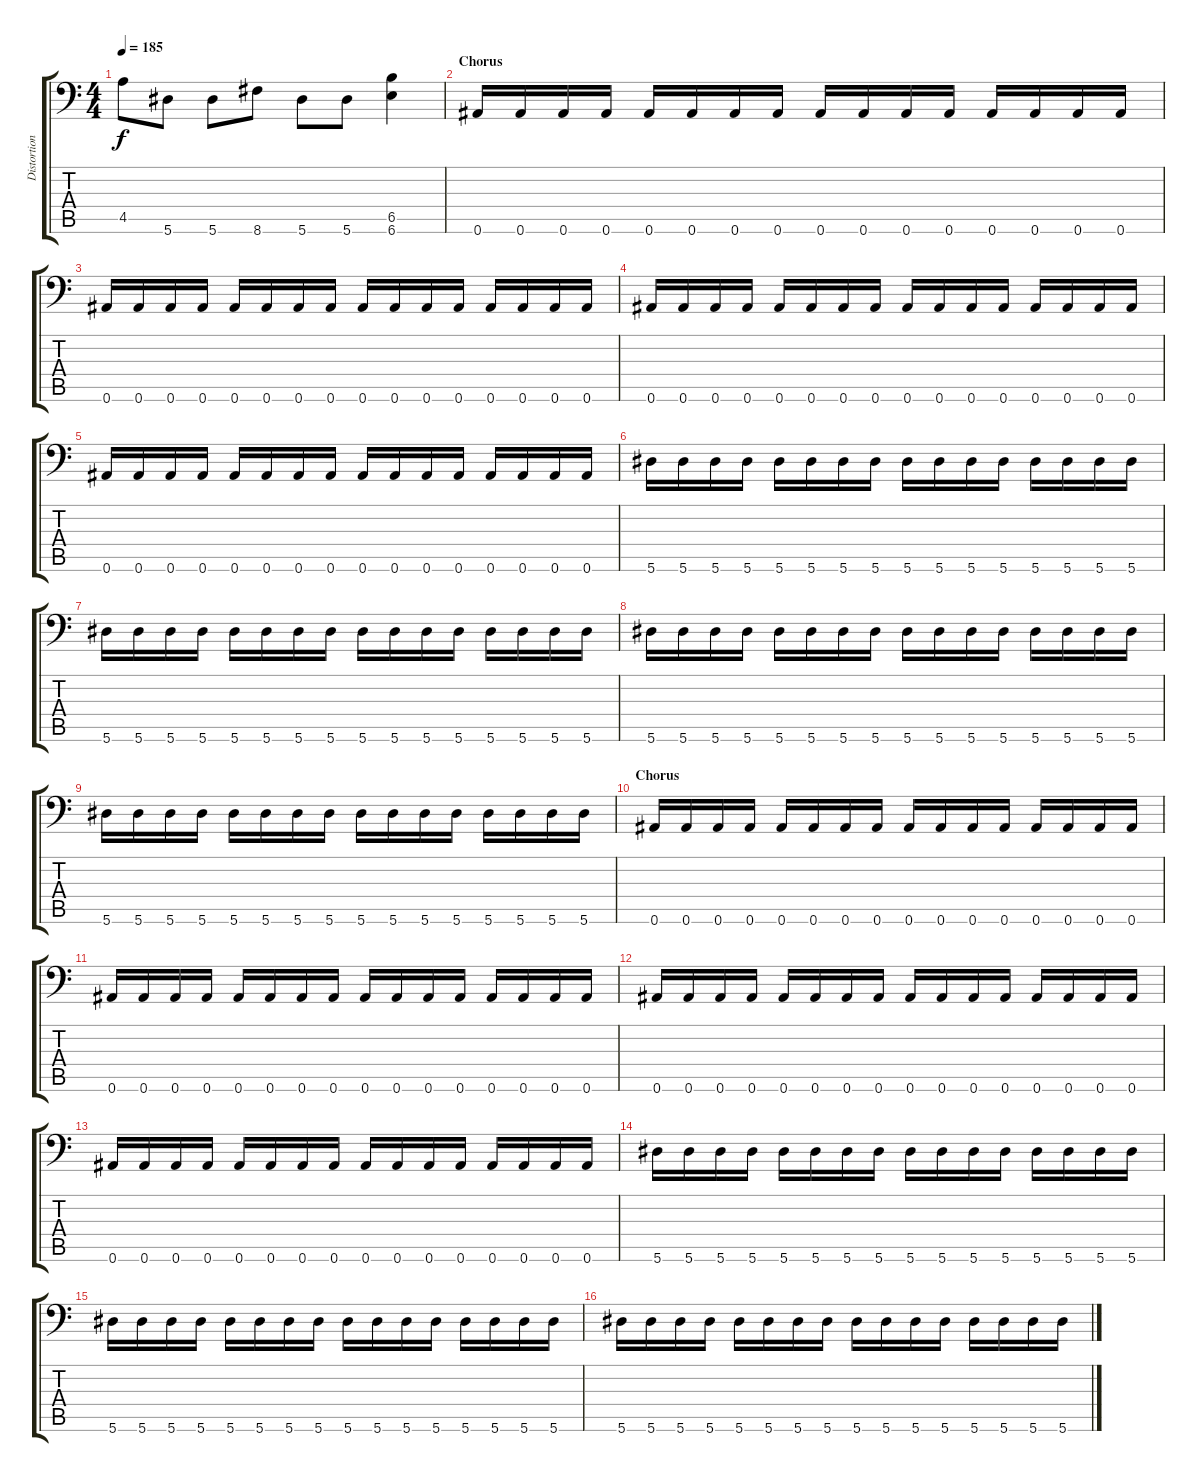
\track ("Distortion Guitar" "Distortion") {instrument distortionguitar}
\staff {score tabs}
\tuning (C4 G3 Eb3 Bb2 F2 Bb1) {hide}
\ts (4 4)
\tempo 185
\clef f4
\ks c
4.5.8{dy f} 5.6.8 5.6.8 8.6.8 5.6.8 5.6.8 (6.5 6.6).4 |
\section ("" "Chorus")
0.6.16 0.6.16 0.6.16 0.6.16 0.6.16 0.6.16 0.6.16 0.6.16 0.6.16 0.6.16 0.6.16 0.6.16 0.6.16 0.6.16 0.6.16 0.6.16 |
0.6.16 0.6.16 0.6.16 0.6.16 0.6.16 0.6.16 0.6.16 0.6.16 0.6.16 0.6.16 0.6.16 0.6.16 0.6.16 0.6.16 0.6.16 0.6.16 |
0.6.16 0.6.16 0.6.16 0.6.16 0.6.16 0.6.16 0.6.16 0.6.16 0.6.16 0.6.16 0.6.16 0.6.16 0.6.16 0.6.16 0.6.16 0.6.16 |
0.6.16 0.6.16 0.6.16 0.6.16 0.6.16 0.6.16 0.6.16 0.6.16 0.6.16 0.6.16 0.6.16 0.6.16 0.6.16 0.6.16 0.6.16 0.6.16 |
5.6.16 5.6.16 5.6.16 5.6.16 5.6.16 5.6.16 5.6.16 5.6.16 5.6.16 5.6.16 5.6.16 5.6.16 5.6.16 5.6.16 5.6.16 5.6.16 |
5.6.16 5.6.16 5.6.16 5.6.16 5.6.16 5.6.16 5.6.16 5.6.16 5.6.16 5.6.16 5.6.16 5.6.16 5.6.16 5.6.16 5.6.16 5.6.16 |
5.6.16 5.6.16 5.6.16 5.6.16 5.6.16 5.6.16 5.6.16 5.6.16 5.6.16 5.6.16 5.6.16 5.6.16 5.6.16 5.6.16 5.6.16 5.6.16 |
5.6.16 5.6.16 5.6.16 5.6.16 5.6.16 5.6.16 5.6.16 5.6.16 5.6.16 5.6.16 5.6.16 5.6.16 5.6.16 5.6.16 5.6.16 5.6.16 |
\section ("" "Chorus")
0.6.16 0.6.16 0.6.16 0.6.16 0.6.16 0.6.16 0.6.16 0.6.16 0.6.16 0.6.16 0.6.16 0.6.16 0.6.16 0.6.16 0.6.16 0.6.16 |
0.6.16 0.6.16 0.6.16 0.6.16 0.6.16 0.6.16 0.6.16 0.6.16 0.6.16 0.6.16 0.6.16 0.6.16 0.6.16 0.6.16 0.6.16 0.6.16 |
0.6.16 0.6.16 0.6.16 0.6.16 0.6.16 0.6.16 0.6.16 0.6.16 0.6.16 0.6.16 0.6.16 0.6.16 0.6.16 0.6.16 0.6.16 0.6.16 |
0.6.16 0.6.16 0.6.16 0.6.16 0.6.16 0.6.16 0.6.16 0.6.16 0.6.16 0.6.16 0.6.16 0.6.16 0.6.16 0.6.16 0.6.16 0.6.16 |
5.6.16 5.6.16 5.6.16 5.6.16 5.6.16 5.6.16 5.6.16 5.6.16 5.6.16 5.6.16 5.6.16 5.6.16 5.6.16 5.6.16 5.6.16 5.6.16 |
5.6.16 5.6.16 5.6.16 5.6.16 5.6.16 5.6.16 5.6.16 5.6.16 5.6.16 5.6.16 5.6.16 5.6.16 5.6.16 5.6.16 5.6.16 5.6.16 |
5.6.16 5.6.16 5.6.16 5.6.16 5.6.16 5.6.16 5.6.16 5.6.16 5.6.16 5.6.16 5.6.16 5.6.16 5.6.16 5.6.16 5.6.16 5.6.16
